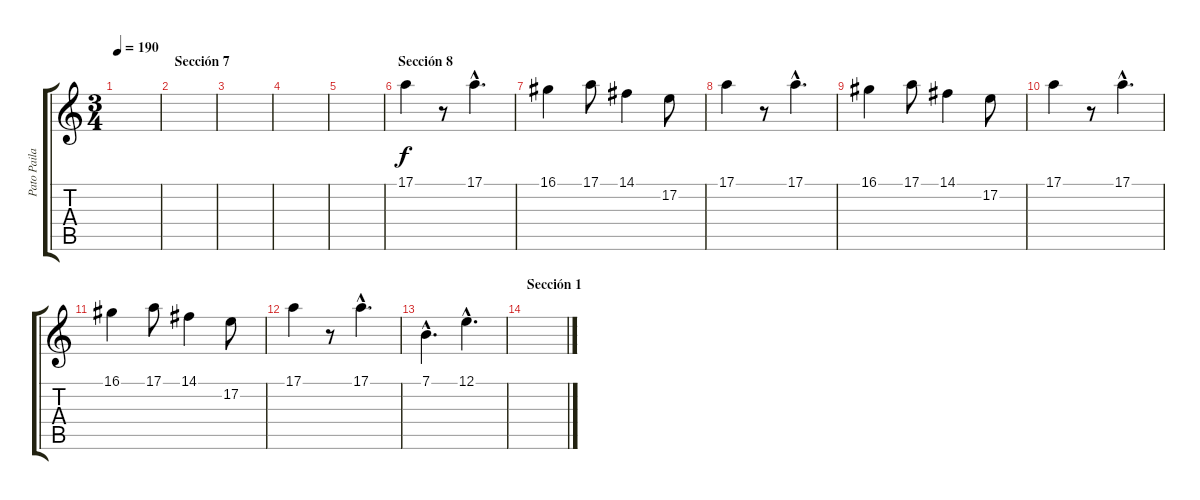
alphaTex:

\track ("Pato Pailamilla" "Pato Paila") {instrument trumpet}
\staff {score tabs}
\tuning (E4 B3 G3 D3 A2 E2) {hide}
\ts (3 4)
\tempo 190
\clef g2
\ks c
|
\section ("" "Sección 7")
|
|
|
|
\section ("" "Sección 8")
17.1.4 r.8 17.1{hac}.4{d} |
16.1.4 17.1.8 14.1.4 17.2.8 |
17.1.4 r.8 17.1{hac}.4{d} |
16.1.4 17.1.8 14.1.4 17.2.8 |
17.1.4 r.8 17.1{hac}.4{d} |
16.1.4 17.1.8 14.1.4 17.2.8 |
17.1.4 r.8 17.1{hac}.4{d} |
7.1{hac}.4{d} 12.1{hac}.4{d} |
\section ("" "Sección 1")
